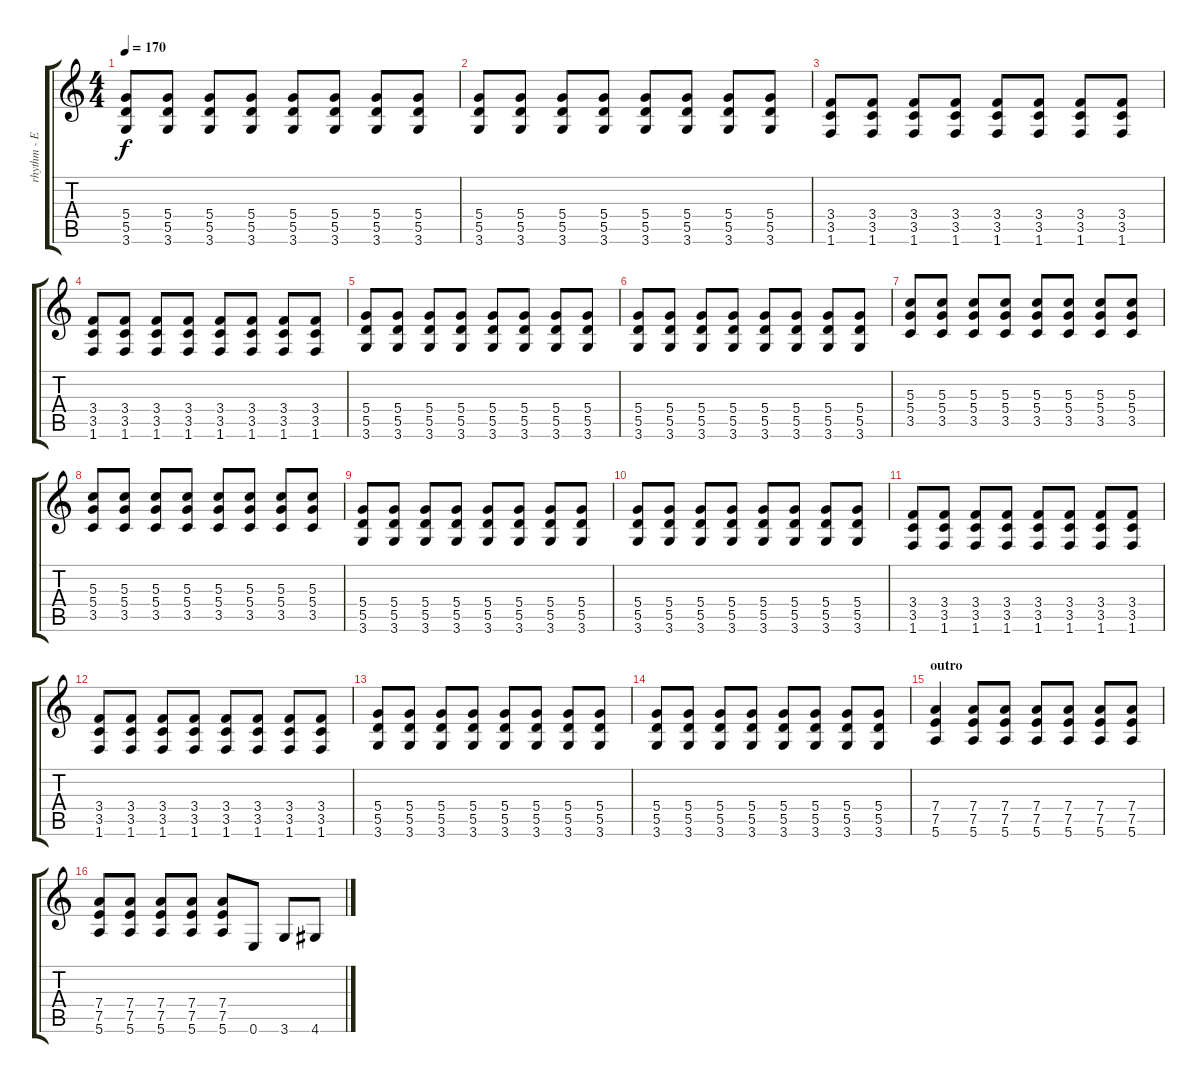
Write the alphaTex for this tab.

\track ("rhythm - Eddy" "rhythm - E") {instrument distortionguitar}
\staff {score tabs}
\tuning (E4 B3 G3 D3 A2 E2) {hide}
\ts (4 4)
\tempo 170
\clef g2
\ks c
(5.4 5.5 3.6).8{dy f} (5.4 5.5 3.6).8 (5.4 5.5 3.6).8 (5.4 5.5 3.6).8 (5.4 5.5 3.6).8 (5.4 5.5 3.6).8 (5.4 5.5 3.6).8 (5.4 5.5 3.6).8 |
(5.4 5.5 3.6).8 (5.4 5.5 3.6).8 (5.4 5.5 3.6).8 (5.4 5.5 3.6).8 (5.4 5.5 3.6).8 (5.4 5.5 3.6).8 (5.4 5.5 3.6).8 (5.4 5.5 3.6).8 |
(3.4 3.5 1.6).8 (3.4 3.5 1.6).8 (3.4 3.5 1.6).8 (3.4 3.5 1.6).8 (3.4 3.5 1.6).8 (3.4 3.5 1.6).8 (3.4 3.5 1.6).8 (3.4 3.5 1.6).8 |
(3.4 3.5 1.6).8 (3.4 3.5 1.6).8 (3.4 3.5 1.6).8 (3.4 3.5 1.6).8 (3.4 3.5 1.6).8 (3.4 3.5 1.6).8 (3.4 3.5 1.6).8 (3.4 3.5 1.6).8 |
(5.4 5.5 3.6).8 (5.4 5.5 3.6).8 (5.4 5.5 3.6).8 (5.4 5.5 3.6).8 (5.4 5.5 3.6).8 (5.4 5.5 3.6).8 (5.4 5.5 3.6).8 (5.4 5.5 3.6).8 |
(5.4 5.5 3.6).8 (5.4 5.5 3.6).8 (5.4 5.5 3.6).8 (5.4 5.5 3.6).8 (5.4 5.5 3.6).8 (5.4 5.5 3.6).8 (5.4 5.5 3.6).8 (5.4 5.5 3.6).8 |
(5.3 5.4 3.5).8 (5.3 5.4 3.5).8 (5.3 5.4 3.5).8 (5.3 5.4 3.5).8 (5.3 5.4 3.5).8 (5.3 5.4 3.5).8 (5.3 5.4 3.5).8 (5.3 5.4 3.5).8 |
(5.3 5.4 3.5).8 (5.3 5.4 3.5).8 (5.3 5.4 3.5).8 (5.3 5.4 3.5).8 (5.3 5.4 3.5).8 (5.3 5.4 3.5).8 (5.3 5.4 3.5).8 (5.3 5.4 3.5).8 |
(5.4 5.5 3.6).8 (5.4 5.5 3.6).8 (5.4 5.5 3.6).8 (5.4 5.5 3.6).8 (5.4 5.5 3.6).8 (5.4 5.5 3.6).8 (5.4 5.5 3.6).8 (5.4 5.5 3.6).8 |
(5.4 5.5 3.6).8 (5.4 5.5 3.6).8 (5.4 5.5 3.6).8 (5.4 5.5 3.6).8 (5.4 5.5 3.6).8 (5.4 5.5 3.6).8 (5.4 5.5 3.6).8 (5.4 5.5 3.6).8 |
(3.4 3.5 1.6).8 (3.4 3.5 1.6).8 (3.4 3.5 1.6).8 (3.4 3.5 1.6).8 (3.4 3.5 1.6).8 (3.4 3.5 1.6).8 (3.4 3.5 1.6).8 (3.4 3.5 1.6).8 |
(3.4 3.5 1.6).8 (3.4 3.5 1.6).8 (3.4 3.5 1.6).8 (3.4 3.5 1.6).8 (3.4 3.5 1.6).8 (3.4 3.5 1.6).8 (3.4 3.5 1.6).8 (3.4 3.5 1.6).8 |
(5.4 5.5 3.6).8 (5.4 5.5 3.6).8 (5.4 5.5 3.6).8 (5.4 5.5 3.6).8 (5.4 5.5 3.6).8 (5.4 5.5 3.6).8 (5.4 5.5 3.6).8 (5.4 5.5 3.6).8 |
(5.4 5.5 3.6).8 (5.4 5.5 3.6).8 (5.4 5.5 3.6).8 (5.4 5.5 3.6).8 (5.4 5.5 3.6).8 (5.4 5.5 3.6).8 (5.4 5.5 3.6).8 (5.4 5.5 3.6).8 |
\section ("" "outro")
(7.4 7.5 5.6).4 (7.4 7.5 5.6).8 (7.4 7.5 5.6).8 (7.4 7.5 5.6).8 (7.4 7.5 5.6).8 (7.4 7.5 5.6).8 (7.4 7.5 5.6).8 |
(7.4 7.5 5.6).8 (7.4 7.5 5.6).8 (7.4 7.5 5.6).8 (7.4 7.5 5.6).8 (7.4 7.5 5.6).8 0.6.8 3.6.8 4.6.8
